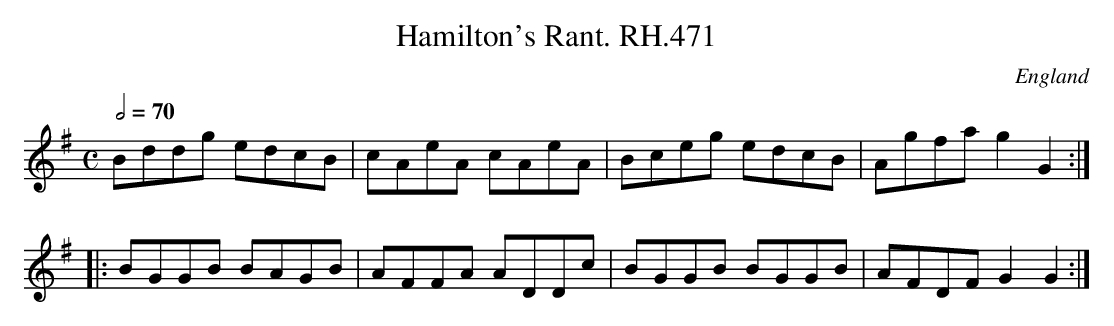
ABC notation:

X:1
T:Hamilton's Rant. RH.471
L:1/8
M:C
O:England
Q:2/4=70
K:G
Bddg edcB|cAeA cAeA|Bceg edcB|Agfa g2G2:|!
|:BGGB BAGB|AFFA ADDc|BGGB BGGB|AFDF G2G2:|
